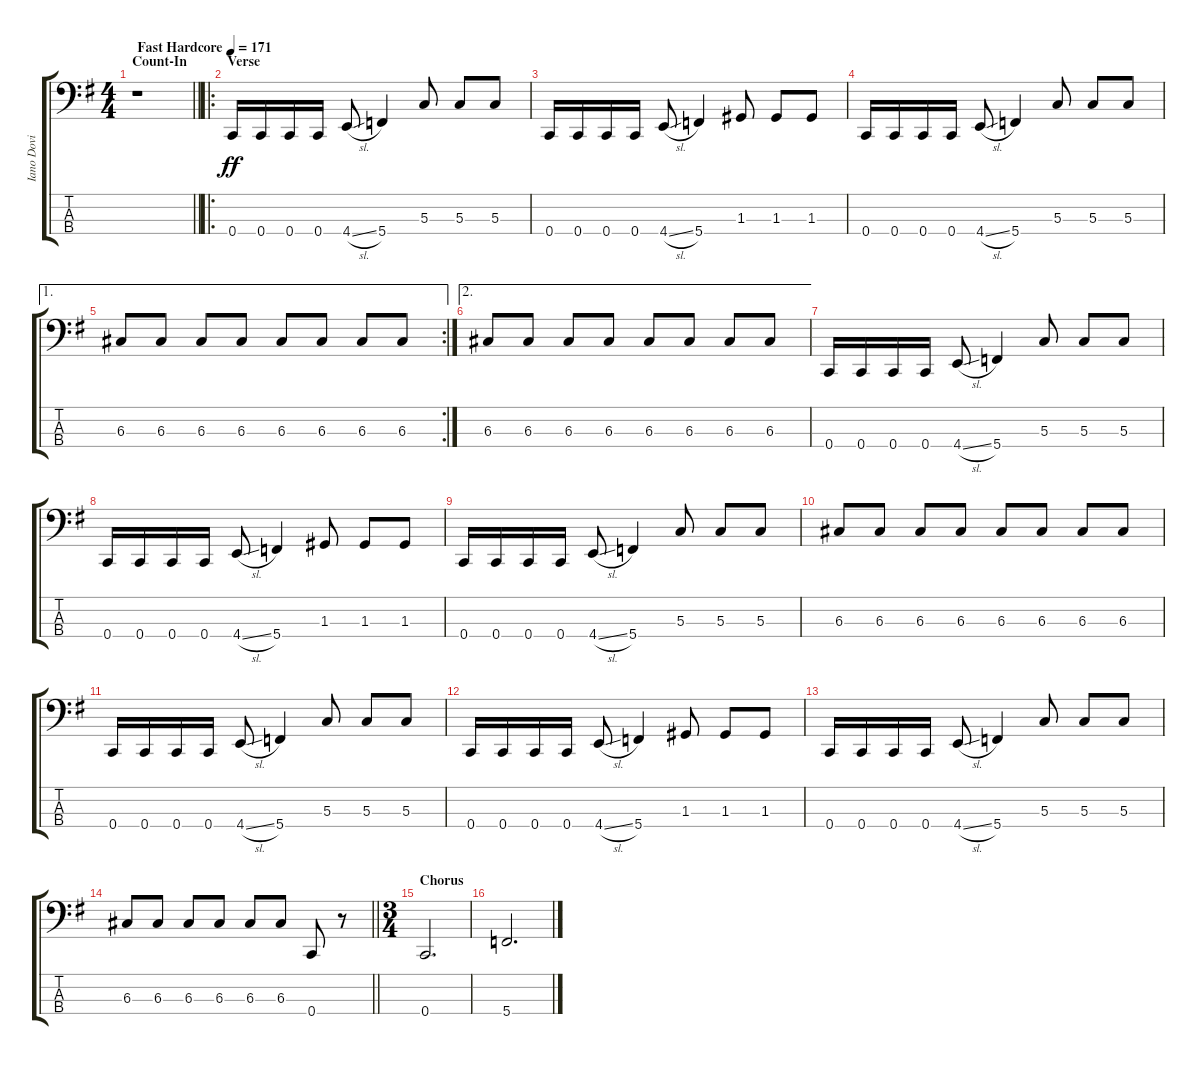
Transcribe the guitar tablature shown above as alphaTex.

\track ("Iano Dovi - Bass" "Iano Dovi ") {instrument electricbasspick}
\staff {score tabs}
\tuning (F2 C2 G1 C1) {hide}
\ts (4 4)
\section ("" "Count-In")
\tempo (171 "Fast Hardcore")
\clef f4
\barLineRight lightlight
\ks eminor
r.1{dy ff instrument electricbasspick} |
\ro
\section ("" "Verse")
0.4.16 0.4.16 0.4.16 0.4.16 4.4{sl}.8 5.4.4 5.3.8 5.3.8 5.3.8 |
0.4.16 0.4.16 0.4.16 0.4.16 4.4{sl}.8 5.4.4 1.3.8 1.3.8 1.3.8 |
0.4.16 0.4.16 0.4.16 0.4.16 4.4{sl}.8 5.4.4 5.3.8 5.3.8 5.3.8 |
\ae 1
\rc 2
6.3.8 6.3.8 6.3.8 6.3.8 6.3.8 6.3.8 6.3.8 6.3.8 |
\ae 2
6.3.8 6.3.8 6.3.8 6.3.8 6.3.8 6.3.8 6.3.8 6.3.8 |
0.4.16 0.4.16 0.4.16 0.4.16 4.4{sl}.8 5.4.4 5.3.8 5.3.8 5.3.8 |
0.4.16 0.4.16 0.4.16 0.4.16 4.4{sl}.8 5.4.4 1.3.8 1.3.8 1.3.8 |
0.4.16 0.4.16 0.4.16 0.4.16 4.4{sl}.8 5.4.4 5.3.8 5.3.8 5.3.8 |
6.3.8 6.3.8 6.3.8 6.3.8 6.3.8 6.3.8 6.3.8 6.3.8 |
0.4.16 0.4.16 0.4.16 0.4.16 4.4{sl}.8 5.4.4 5.3.8 5.3.8 5.3.8 |
0.4.16 0.4.16 0.4.16 0.4.16 4.4{sl}.8 5.4.4 1.3.8 1.3.8 1.3.8 |
0.4.16 0.4.16 0.4.16 0.4.16 4.4{sl}.8 5.4.4 5.3.8 5.3.8 5.3.8 |
\barLineRight lightlight
6.3.8 6.3.8 6.3.8 6.3.8 6.3.8 6.3.8 0.4.8 r.8 |
\ts (3 4)
\section ("" "Chorus")
0.4.2{d} |
5.4.2{d}
